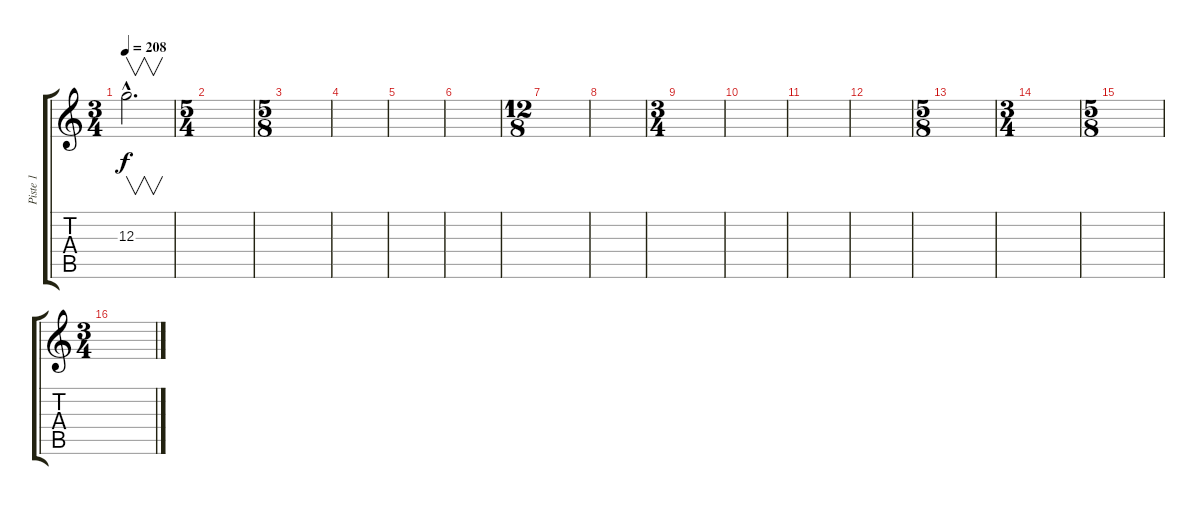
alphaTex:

\track ("Piste 1" "Piste 1") {instrument acousticguitarnylon}
\staff {score tabs}
\tuning (E4 B3 G3 D3 A2 E2) {hide}
\ts (3 4)
\tempo 208
\clef g2
\ks c
12.3{hac}.2{v d dy f} |
\ts (5 4)
|
\ts (5 8)
|
|
|
|
\ts (12 8)
|
|
\ts (3 4)
|
|
|
|
\ts (5 8)
|
\ts (3 4)
|
\ts (5 8)
|
\ts (3 4)
